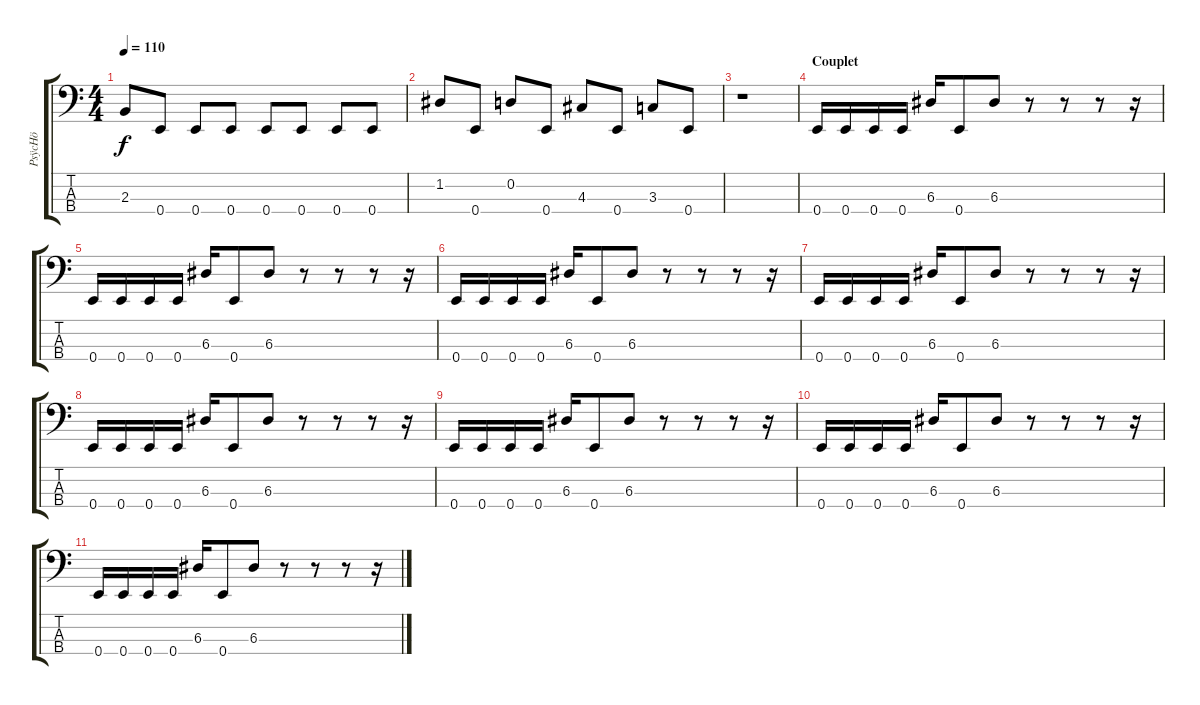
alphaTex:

\track ("PsÿcHö" "PsÿcHö") {instrument slapbass1}
\staff {score tabs}
\tuning (G2 D2 A1 E1) {hide}
\ts (4 4)
\tempo 110
\clef f4
\ks c
2.3.8{dy f} 0.4.8 0.4.8 0.4.8 0.4.8 0.4.8 0.4.8 0.4.8 |
1.2.8 0.4.8 0.2.8 0.4.8 4.3.8 0.4.8 3.3.8 0.4.8 |
r.1 |
\section ("" "Couplet")
0.4.16 0.4.16 0.4.16 0.4.16 6.3.16 0.4.8 6.3.8 r.8 r.8 r.8 r.16 |
0.4.16 0.4.16 0.4.16 0.4.16 6.3.16 0.4.8 6.3.8 r.8 r.8 r.8 r.16 |
0.4.16 0.4.16 0.4.16 0.4.16 6.3.16 0.4.8 6.3.8 r.8 r.8 r.8 r.16 |
0.4.16 0.4.16 0.4.16 0.4.16 6.3.16 0.4.8 6.3.8 r.8 r.8 r.8 r.16 |
0.4.16 0.4.16 0.4.16 0.4.16 6.3.16 0.4.8 6.3.8 r.8 r.8 r.8 r.16 |
0.4.16 0.4.16 0.4.16 0.4.16 6.3.16 0.4.8 6.3.8 r.8 r.8 r.8 r.16 |
0.4.16 0.4.16 0.4.16 0.4.16 6.3.16 0.4.8 6.3.8 r.8 r.8 r.8 r.16 |
0.4.16 0.4.16 0.4.16 0.4.16 6.3.16 0.4.8 6.3.8 r.8 r.8 r.8 r.16
